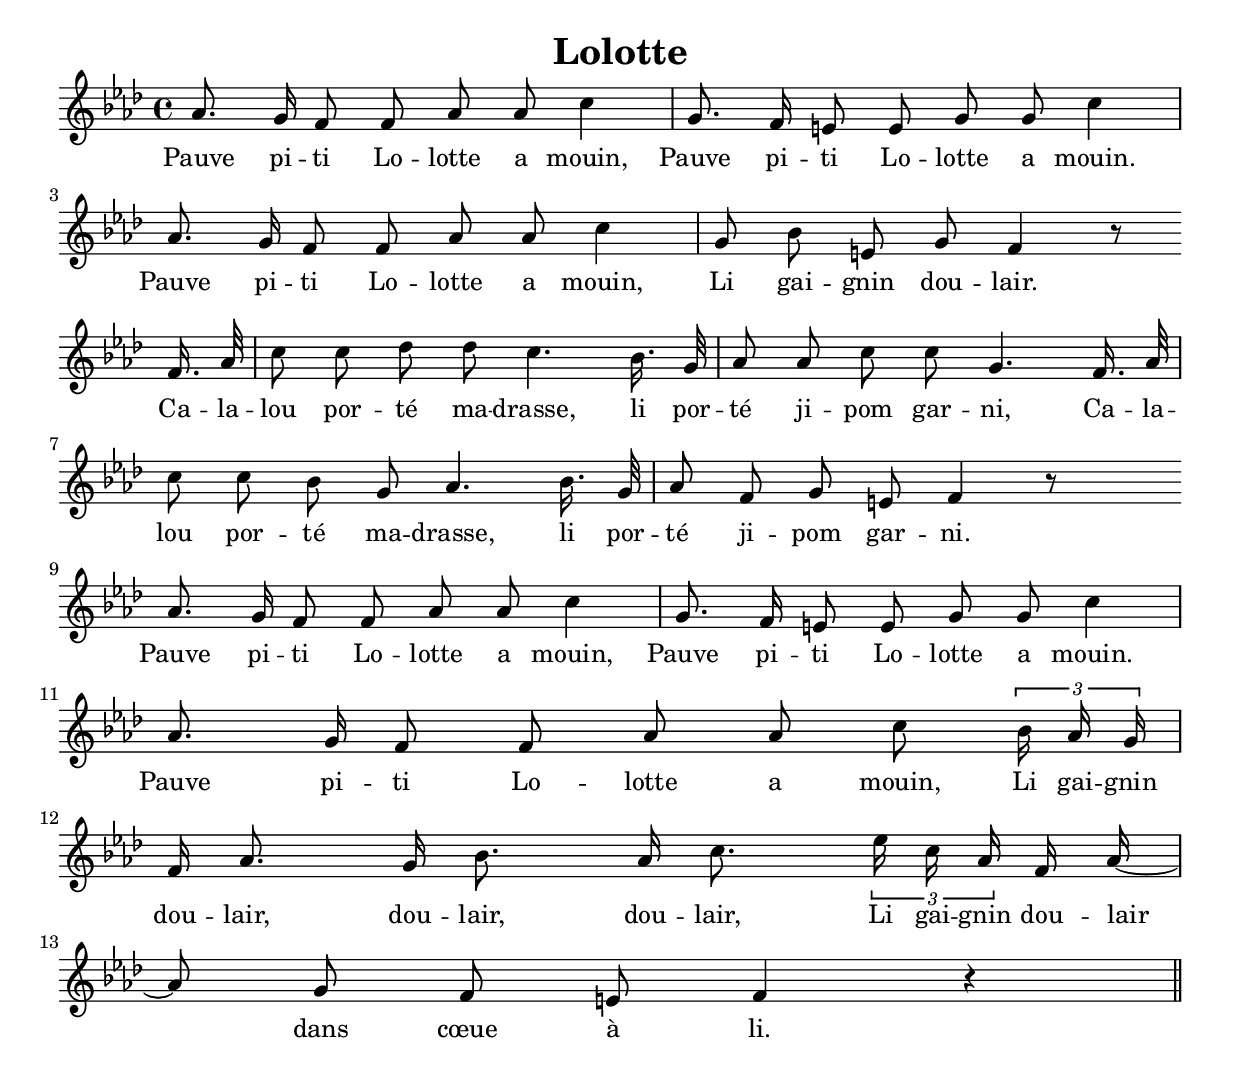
\version "2.10.33"
\include "italiano.ly"
\header {
  title = "Lolotte"
  composer = ""
}
 mBreak = { \break }
\paper{
indent = #0
}
\score {
\relative do'' {
\time 4/4
\key fa \minor

\autoBeamOff
lab8. sol16 fa8 fa lab lab do4 sol8. fa16 mi8 mi sol sol do4 \mBreak
lab8. sol16 fa8 fa lab lab do4 sol8 sib mi, sol fa4 r8   \mBreak
\bar ":|:"  fa16. lab32 do8 do reb reb do4. sib16. sol32 lab8 lab do do sol4. fa16. lab32 \mBreak
do8 do sib sol lab4. sib16. sol32 lab8 fa sol mi fa4 r8  s\bar ":|" \mBreak
lab8. sol16 fa8 fa lab lab do4 sol8. fa16 mi8 mi sol sol do4 \mBreak
lab8. sol16 fa8 fa lab lab do \times 2/3 {sib16 lab sol} \mBreak
fa16 lab8. sol16 sib8. lab16 do8. \times 2/3 {mib16 do lab} fa lab-~ \mBreak
lab8 sol fa mi fa4 r \bar "||"
}
 \addlyrics {
Pauve pi -- ti Lo -- lotte a mouin, Pauve pi -- ti Lo -- lotte a mouin.
Pauve pi -- ti Lo -- lotte a mouin, Li gai -- gnin dou -- lair.
Ca -- la -- lou por -- té ma -- drasse, li por -- té ji -- pom gar -- ni, Ca -- la --
lou por -- té ma -- drasse, li por -- té ji -- pom gar -- ni.
Pauve pi -- ti Lo -- lotte a mouin, Pauve pi -- ti Lo -- lotte a mouin.
Pauve pi -- ti Lo -- lotte a mouin, Li gai -- gnin
dou -- lair, dou -- lair, dou -- lair, Li gai -- gnin dou -- lair
dans cœue à li.
}
\midi  { \tempo 4=200 }
\layout { }
     }